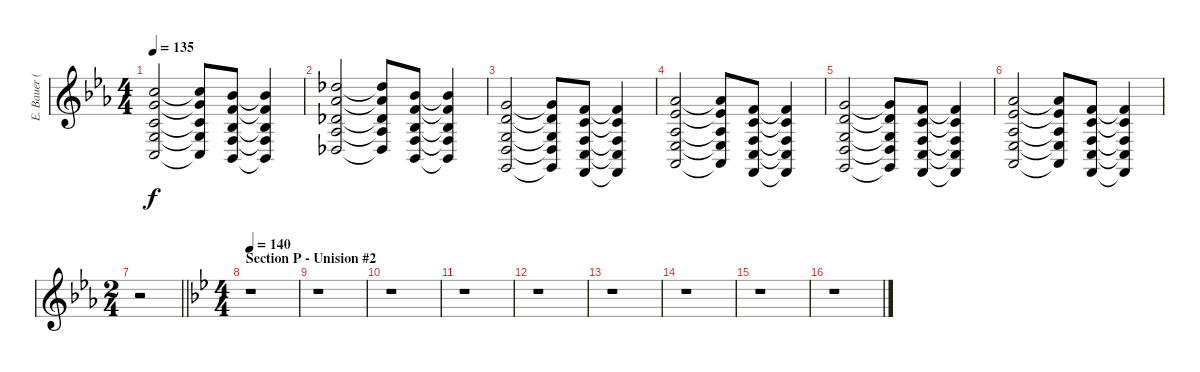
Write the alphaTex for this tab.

\track ("E. Bauer (Keyboard)" "E. Bauer (") {instrument choiraahs}
\staff {score}
\tuning (E4 B3 G3 D3 A2 E2 B1) {hide}
\ts (4 4)
\tempo 135
\clef g2
\ks cminor
(3.1 13.2 5.3 5.4 3.5).2{dy f} (3.1{t} 13.2{t} 5.3{t} 5.4{t} 3.5{t}).8 (1.1 11.2 3.3 3.4 1.5).8 (1.1{t} 11.2{t} 3.3{t} 3.4{t} 1.5{t}).4 |
(4.1 14.2 6.3 6.4 4.5).2 (4.1{t} 14.2{t} 6.3{t} 6.4{t} 4.5{t}).8 (1.1 11.2 3.3 3.4 1.5).8 (1.1{t} 11.2{t} 3.3{t} 3.4{t} 1.5{t}).4 |
(3.1 3.2 5.4 5.5 3.6).2 (3.1{t} 3.2{t} 5.4{t} 5.5{t} 3.6{t}).8 (1.1 1.2 3.4 3.5 1.6).8 (1.1{t} 1.2{t} 3.4{t} 3.5{t} 1.6{t}).4 |
(4.1 4.2 6.4 6.5 4.6).2 (4.1{t} 4.2{t} 6.4{t} 6.5{t} 4.6{t}).8 (1.1 1.2 3.4 3.5 1.6).8 (1.1{t} 1.2{t} 3.4{t} 3.5{t} 1.6{t}).4 |
(3.1 3.2 5.4 5.5 3.6).2 (3.1{t} 3.2{t} 5.4{t} 5.5{t} 3.6{t}).8 (1.1 1.2 3.4 3.5 1.6).8 (1.1{t} 1.2{t} 3.4{t} 3.5{t} 1.6{t}).4 |
(4.1 4.2 6.4 6.5 4.6).2 (4.1{t} 4.2{t} 6.4{t} 6.5{t} 4.6{t}).8 (1.1 1.2 3.4 3.5 1.6).8 (1.1{t} 1.2{t} 3.4{t} 3.5{t} 1.6{t}).4 |
\ts (2 4)
\barLineRight lightlight
r.2 |
\ts (4 4)
\section ("" "Section P - Unision #2")
\tempo 140
\ks gminor
r.1 |
r.1 |
r.1 |
r.1 |
r.1 |
r.1 |
r.1 |
r.1 |
r.1
